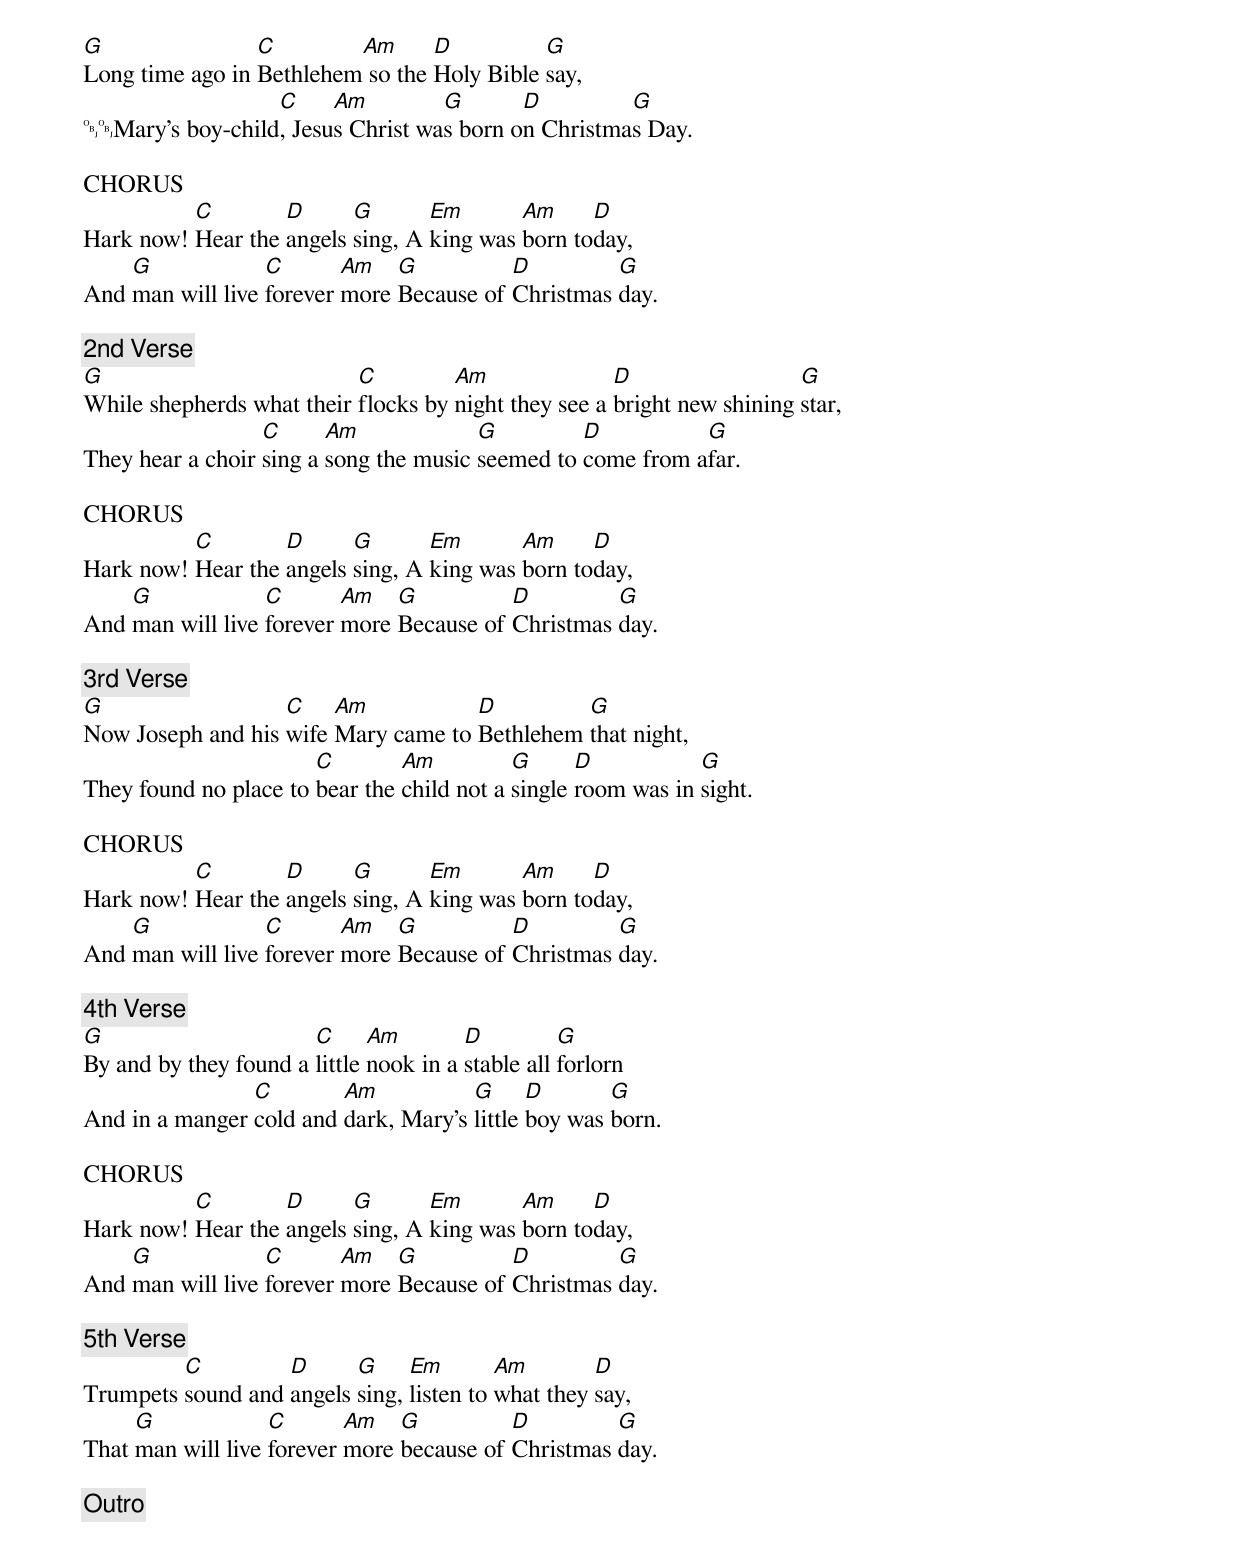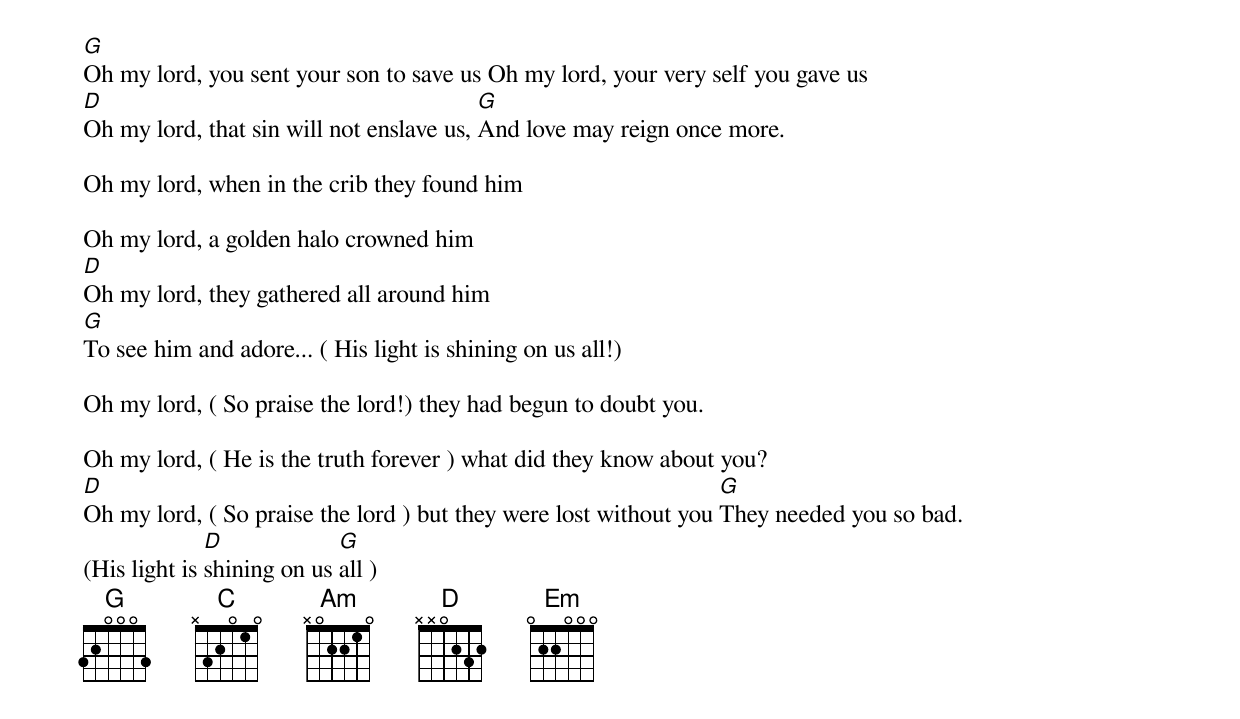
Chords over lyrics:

G                C        Am      D          G
Long time ago in Bethlehem so the Holy Bible say,
                  C     Am         G       D         G
￼￼Mary’s boy-child, Jesus Christ was born on Christmas Day.

CHORUS
          C        D      G       Em       Am     D
Hark now! Hear the angels sing, A king was born today,
    G             C       Am   G          D         G
And man will live forever more Because of Christmas day.

[2nd Verse]
G                          C         Am               D                  G
While shepherds what their flocks by night they see a bright new shining star,
                  C      Am             G         D          G
They hear a choir sing a song the music seemed to come from afar.

CHORUS
          C        D      G       Em       Am     D
Hark now! Hear the angels sing, A king was born today,
    G             C       Am   G          D         G
And man will live forever more Because of Christmas day.

[3rd Verse]
G                  C    Am           D         G
Now Joseph and his wife Mary came to Bethlehem that night,
                       C        Am          G      D           G
They found no place to bear the child not a single room was in sight.

CHORUS
          C        D      G       Em       Am     D
Hark now! Hear the angels sing, A king was born today,
    G             C       Am   G          D         G
And man will live forever more Because of Christmas day.

[4th Verse]
G                      C      Am        D          G
By and by they found a little nook in a stable all forlorn
                C        Am           G      D       G
And in a manger cold and dark, Mary’s little boy was born.

CHORUS
          C        D      G       Em       Am     D
Hark now! Hear the angels sing, A king was born today,
    G             C       Am   G          D         G
And man will live forever more Because of Christmas day.

[5th Verse]
         C         D      G     Em        Am        D
Trumpets sound and angels sing, listen to what they say,
     G             C       Am   G          D         G
That man will live forever more because of Christmas day.

[Outro]
G
Oh my lord, you sent your son to save us Oh my lord, your very self you gave us
D                                         G
Oh my lord, that sin will not enslave us, And love may reign once more.

Oh my lord, when in the crib they found him

Oh my lord, a golden halo crowned him
D
Oh my lord, they gathered all around him
G
To see him and adore... ( His light is shining on us all!)

Oh my lord, ( So praise the lord!) they had begun to doubt you.

Oh my lord, ( He is the truth forever ) what did they know about you?
D                                                                 G
Oh my lord, ( So praise the lord ) but they were lost without you They needed you so bad.
              D             G
(His light is shining on us all )
